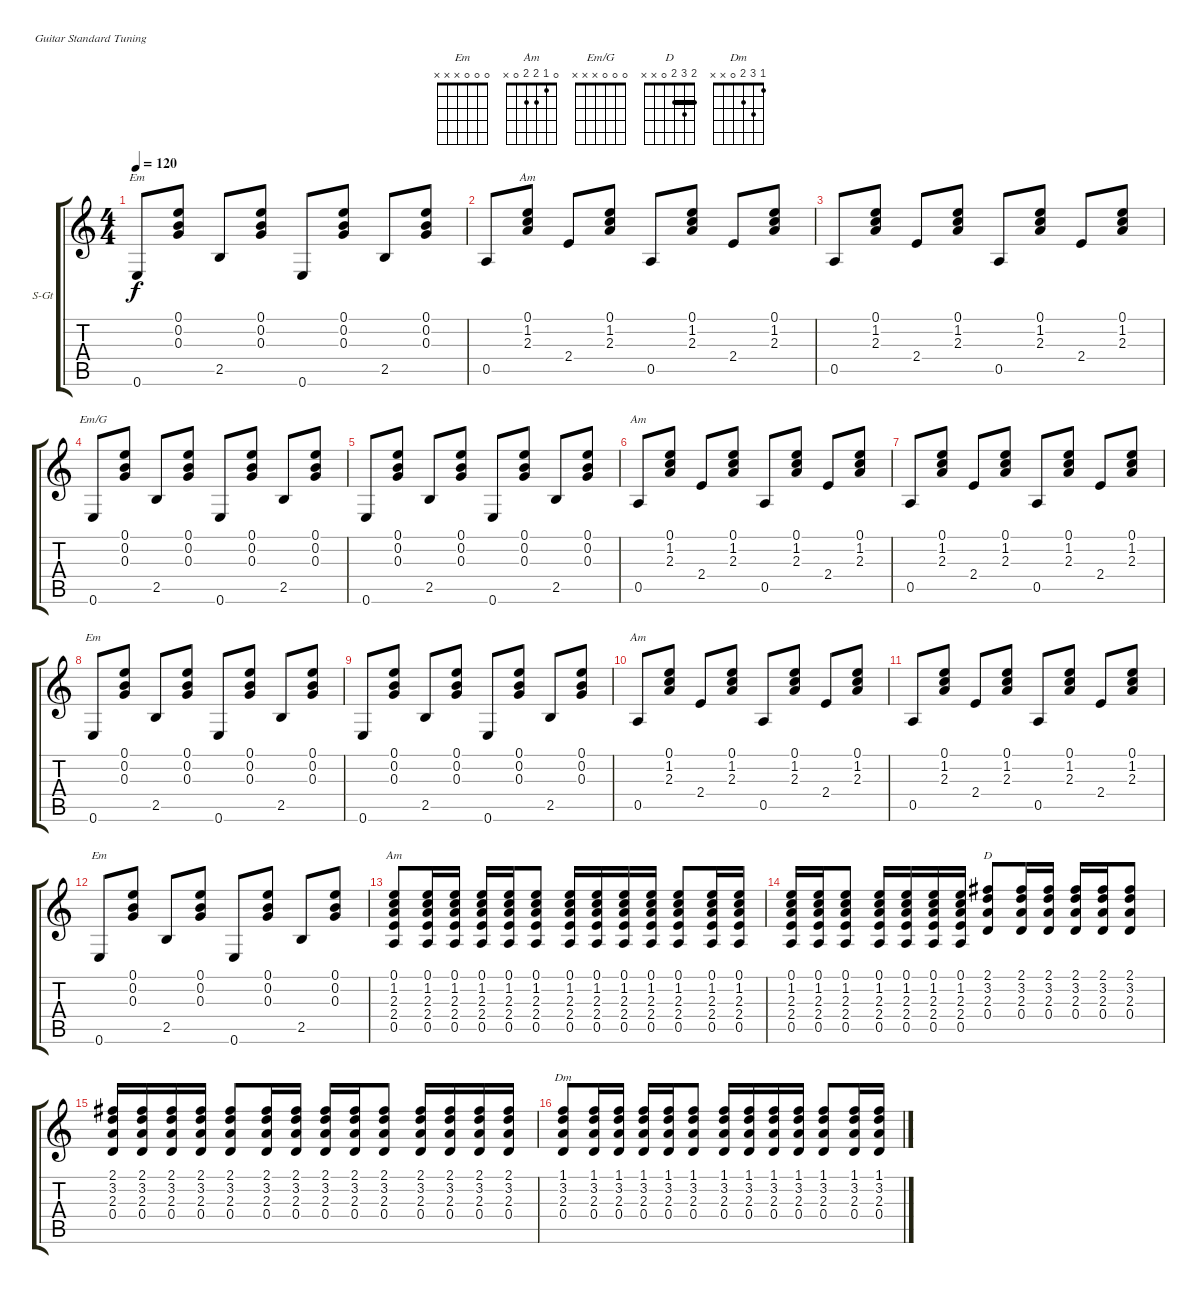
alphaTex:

\defaultSystemsLayout 4
\bracketExtendMode groupsimilarinstruments
\firstSystemTrackNameOrientation horizontal
\otherSystemsTrackNameOrientation horizontal
\track ("Steel Guitar" "S-Gt") {solo instrument acousticguitarsteel}
\staff {score tabs}
\tuning (E4 B3 G3 D3 A2 E2)
\chord ("Em" x 0 0 2 x x)
\chord ("Am" 0 1 2 x x x)
\chord ("Em/G" 0 0 0 x x x)
\chord ("Em" 0 0 0 x x x)
\chord ("Am" 0 1 2 2 0 x)
\chord ("D" 2 3 2 0 x x) {barre 2}
\chord ("Dm" 1 3 2 0 x x)
\ts (4 4)
\tempo 120
\clef g2
\scale
0.485477
\ks c
0.6.8{ch "Em" dy f instrument acousticguitarsteel} (0.3 0.2 0.1).8 2.5.8 (0.3 0.2 0.1).8 0.6.8 (0.3 0.2 0.1).8 2.5.8 (0.3 0.2 0.1).8 |
\scale
0.257261 0.5.8 (2.3 1.2 0.1).8{ch "Am"} 2.4.8 (1.2 0.1 2.3).8 0.5.8 (2.3 1.2 0.1).8 2.4.8 (2.3 1.2 0.1).8 |
\scale
0.257261 0.5.8 (2.3 1.2 0.1).8 2.4.8 (1.2 0.1 2.3).8 0.5.8 (2.3 1.2 0.1).8 2.4.8 (2.3 1.2 0.1).8 |
\scale
0.333333 0.6.8{ch "Em/G"} (0.3 0.2 0.1).8 2.5.8 (0.3 0.2 0.1).8 0.6.8 (0.3 0.2 0.1).8 2.5.8 (0.3 0.2 0.1).8 |
\scale
0.333333 0.6.8 (0.3 0.2 0.1).8 2.5.8 (0.3 0.2 0.1).8 0.6.8 (0.3 0.2 0.1).8 2.5.8 (0.3 0.2 0.1).8 |
\scale
0.333333 0.5.8{ch "Am"} (2.3 1.2 0.1).8 2.4.8 (1.2 0.1 2.3).8 0.5.8 (2.3 1.2 0.1).8 2.4.8 (2.3 1.2 0.1).8 |
\scale
0.333333 0.5.8 (2.3 1.2 0.1).8 2.4.8 (1.2 0.1 2.3).8 0.5.8 (2.3 1.2 0.1).8 2.4.8 (2.3 1.2 0.1).8 |
\scale
0.333333 0.6.8{ch "Em"} (0.3 0.2 0.1).8 2.5.8 (0.3 0.2 0.1).8 0.6.8 (0.3 0.2 0.1).8 2.5.8 (0.3 0.2 0.1).8 |
\scale
0.333333 0.6.8 (0.3 0.2 0.1).8 2.5.8 (0.3 0.2 0.1).8 0.6.8 (0.3 0.2 0.1).8 2.5.8 (0.3 0.2 0.1).8 |
\scale
0.333333 0.5.8{ch "Am"} (2.3 1.2 0.1).8 2.4.8 (1.2 0.1 2.3).8 0.5.8 (2.3 1.2 0.1).8 2.4.8 (2.3 1.2 0.1).8 |
\scale
0.333333 0.5.8 (2.3 1.2 0.1).8 2.4.8 (1.2 0.1 2.3).8 0.5.8 (2.3 1.2 0.1).8 2.4.8 (2.3 1.2 0.1).8 |
0.6.8{ch "Em"} (0.3 0.2 0.1).8 2.5.8 (0.3 0.2 0.1).8 0.6.8 (0.3 0.2 0.1).8 2.5.8 (0.3 0.2 0.1).8 |
\scale
0.333333 (0.5 2.4 2.3 1.2 0.1).8{ch "Am"} (0.5 2.4 2.3 1.2 0.1).16 (0.5 2.4 2.3 1.2 0.1).16 (0.5 2.4 2.3 1.2 0.1).16 (0.5 2.4 2.3 1.2 0.1).16 (0.5 2.4 2.3 1.2 0.1).8 (0.5 2.4 2.3 1.2 0.1).16 (0.5 2.4 2.3 1.2 0.1).16 (0.5 2.4 2.3 1.2 0.1).16 (0.5 2.4 2.3 1.2 0.1).16 (0.5 2.4 2.3 1.2 0.1).8 (0.5 2.4 2.3 1.2 0.1).16 (0.5 2.4 2.3 1.2 0.1).16 |
\scale
0.333333 (0.5 2.4 2.3 1.2 0.1).16 (0.5 2.4 2.3 1.2 0.1).16 (0.5 2.4 2.3 1.2 0.1).8 (0.5 2.4 2.3 1.2 0.1).16 (0.5 2.4 2.3 1.2 0.1).16 (0.5 2.4 2.3 1.2 0.1).16 (0.5 2.4 2.3 1.2 0.1).16 (0.4 2.3 3.2 2.1).8{ch "D"} (0.4 2.3 3.2 2.1).16 (0.4 2.3 3.2 2.1).16 (0.4 2.3 3.2 2.1).16 (0.4 2.3 3.2 2.1).16 (0.4 2.3 3.2 2.1).8 |
\scale
0.333333 (0.4 2.3 3.2 2.1).16 (0.4 2.3 3.2 2.1).16 (0.4 2.3 3.2 2.1).16 (0.4 2.3 3.2 2.1).16 (0.4 2.3 3.2 2.1).8 (0.4 2.3 3.2 2.1).16 (0.4 2.3 3.2 2.1).16 (0.4 2.3 3.2 2.1).16 (0.4 2.3 3.2 2.1).16 (0.4 2.3 3.2 2.1).8 (0.4 2.3 3.2 2.1).16 (0.4 2.3 3.2 2.1).16 (0.4 2.3 3.2 2.1).16 (0.4 2.3 3.2 2.1).16 |
\scale
0.333333 (0.4 2.3 3.2 1.1).8{ch "Dm"} (0.4 2.3 3.2 1.1).16 (0.4 2.3 3.2 1.1).16 (0.4 2.3 3.2 1.1).16 (0.4 2.3 3.2 1.1).16 (0.4 2.3 3.2 1.1).8 (0.4 2.3 3.2 1.1).16 (0.4 2.3 3.2 1.1).16 (0.4 2.3 3.2 1.1).16 (0.4 2.3 3.2 1.1).16 (0.4 2.3 3.2 1.1).8 (0.4 2.3 3.2 1.1).16 (0.4 2.3 3.2 1.1).16
